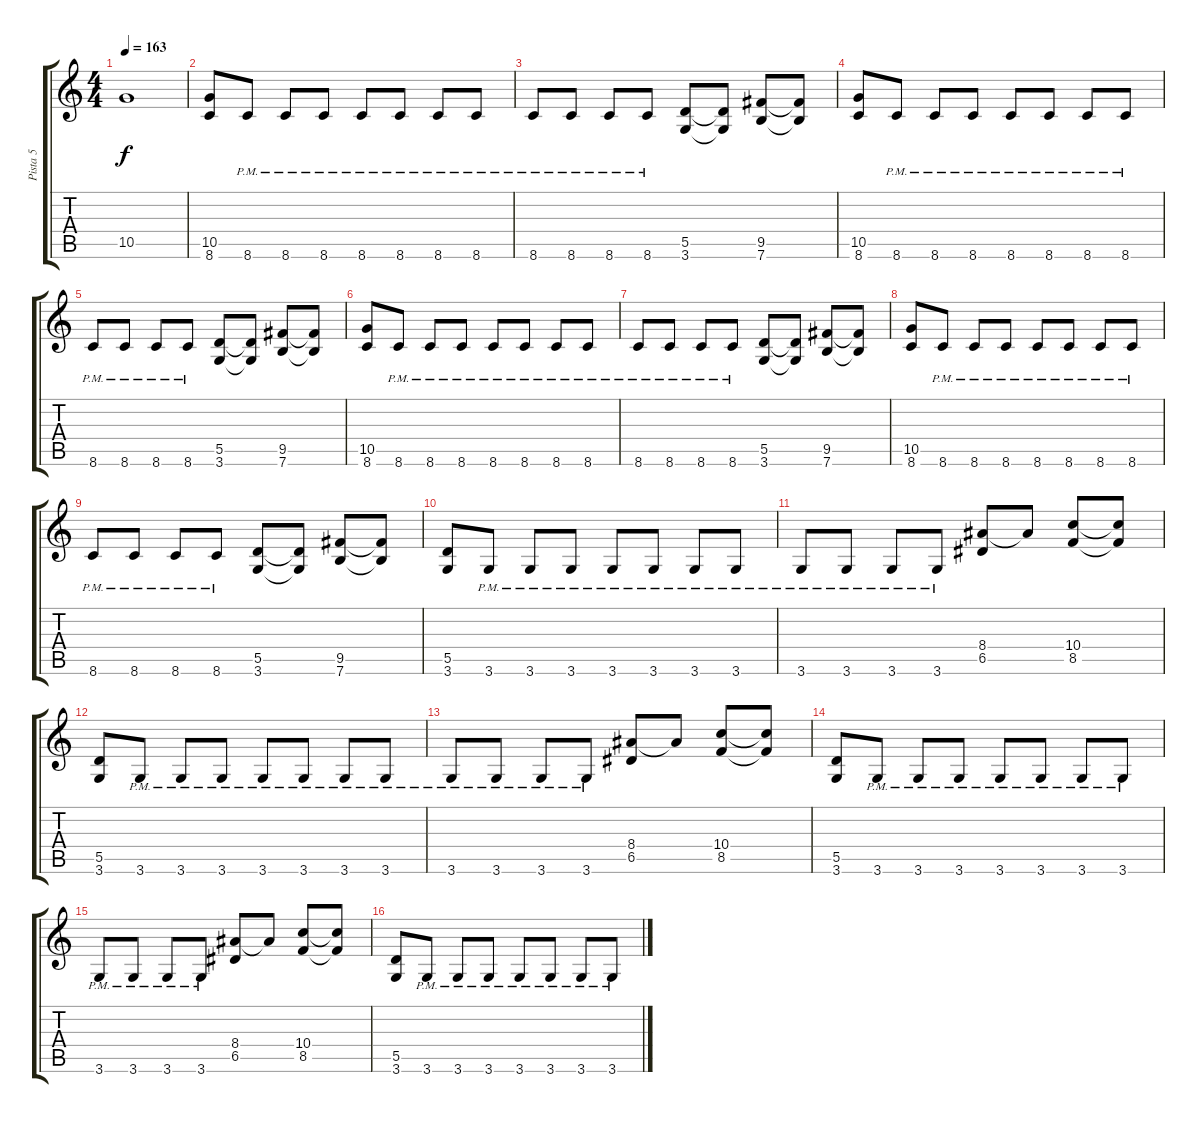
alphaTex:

\track ("Pista 5" "Pista 5") {instrument distortionguitar}
\staff {score tabs}
\tuning (E4 B3 G3 D3 A2 E2) {hide}
\ts (4 4)
\tempo 163
\clef g2
\ks c
10.5{t}.1{dy f} |
(10.5 8.6).8 8.6{pm}.8 8.6{pm}.8 8.6{pm}.8 8.6{pm}.8 8.6{pm}.8 8.6{pm}.8 8.6{pm}.8 |
8.6{pm}.8 8.6{pm}.8 8.6{pm}.8 8.6{pm}.8 (5.5 3.6).8 (5.5{t} 3.6{t}).8 (9.5 7.6).8 (9.5{t} 7.6{t}).8 |
(10.5 8.6).8 8.6{pm}.8 8.6{pm}.8 8.6{pm}.8 8.6{pm}.8 8.6{pm}.8 8.6{pm}.8 8.6{pm}.8 |
8.6{pm}.8 8.6{pm}.8 8.6{pm}.8 8.6{pm}.8 (5.5 3.6).8 (5.5{t} 3.6{t}).8 (9.5 7.6).8 (9.5{t} 7.6{t}).8 |
(10.5 8.6).8 8.6{pm}.8 8.6{pm}.8 8.6{pm}.8 8.6{pm}.8 8.6{pm}.8 8.6{pm}.8 8.6{pm}.8 |
8.6{pm}.8 8.6{pm}.8 8.6{pm}.8 8.6{pm}.8 (5.5 3.6).8 (5.5{t} 3.6{t}).8 (9.5 7.6).8 (9.5{t} 7.6{t}).8 |
(10.5 8.6).8 8.6{pm}.8 8.6{pm}.8 8.6{pm}.8 8.6{pm}.8 8.6{pm}.8 8.6{pm}.8 8.6{pm}.8 |
8.6{pm}.8 8.6{pm}.8 8.6{pm}.8 8.6{pm}.8 (5.5 3.6).8 (5.5{t} 3.6{t}).8 (9.5 7.6).8 (9.5{t} 7.6{t}).8 |
(5.5 3.6).8 3.6{pm}.8 3.6{pm}.8 3.6{pm}.8 3.6{pm}.8 3.6{pm}.8 3.6{pm}.8 3.6{pm}.8 |
3.6{pm}.8 3.6{pm}.8 3.6{pm}.8 3.6{pm}.8 (8.4 6.5).8 8.4{t}.8 (10.4 8.5).8 (10.4{t} 8.5{t}).8 |
(5.5 3.6).8 3.6{pm}.8 3.6{pm}.8 3.6{pm}.8 3.6{pm}.8 3.6{pm}.8 3.6{pm}.8 3.6{pm}.8 |
3.6{pm}.8 3.6{pm}.8 3.6{pm}.8 3.6{pm}.8 (8.4 6.5).8 8.4{t}.8 (10.4 8.5).8 (10.4{t} 8.5{t}).8 |
(5.5 3.6).8 3.6{pm}.8 3.6{pm}.8 3.6{pm}.8 3.6{pm}.8 3.6{pm}.8 3.6{pm}.8 3.6{pm}.8 |
3.6{pm}.8 3.6{pm}.8 3.6{pm}.8 3.6{pm}.8 (8.4 6.5).8 8.4{t}.8 (10.4 8.5).8 (10.4{t} 8.5{t}).8 |
(5.5 3.6).8 3.6{pm}.8 3.6{pm}.8 3.6{pm}.8 3.6{pm}.8 3.6{pm}.8 3.6{pm}.8 3.6{pm}.8
